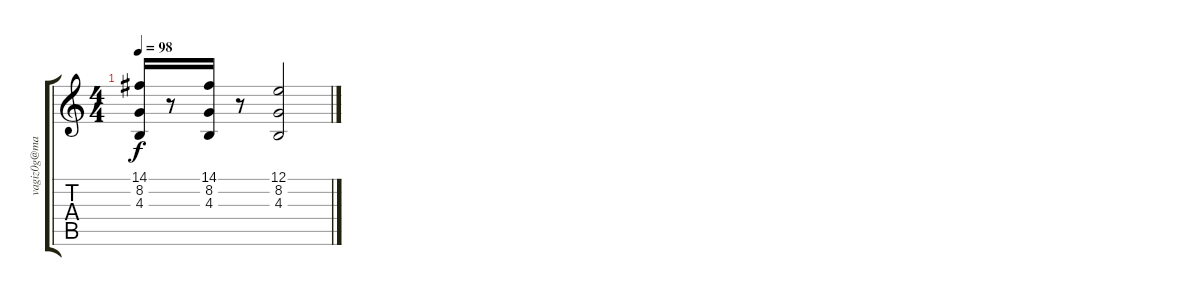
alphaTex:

\track ("" "vagiz0g@ma") {instrument trumpet}
\staff {score tabs}
\tuning (E4 B3 G3 D3 A2 E2) {hide}
\ts (4 4)
\tempo 98
\clef g2
\ks c
(14.1 8.2 4.3).16{dy f} r.8 (14.1 8.2 4.3).16 r.8 (12.1 8.2 4.3).2
